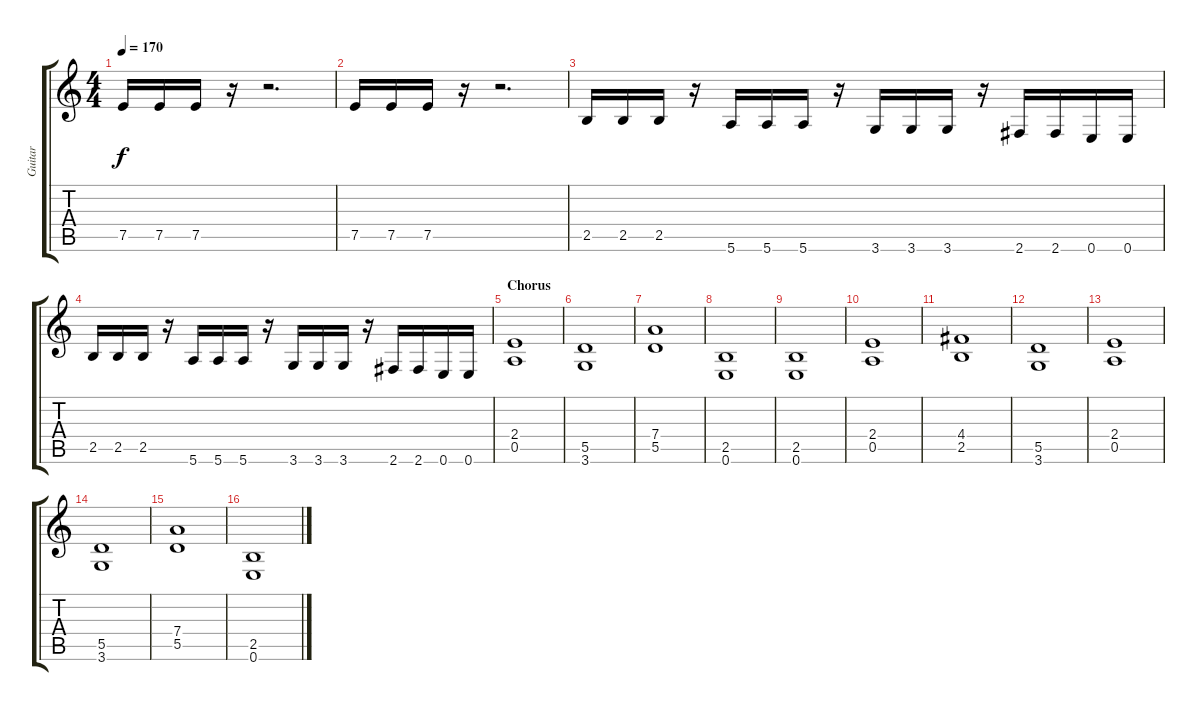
\track ("Guitar" "Guitar") {instrument overdrivenguitar}
\staff {score tabs}
\tuning (E4 B3 G3 D3 A2 E2) {hide}
\ts (4 4)
\tempo 170
\clef g2
\ks c
7.5.16{dy f} 7.5.16 7.5.16 r.16 r.2{d} |
7.5.16 7.5.16 7.5.16 r.16 r.2{d} |
2.5.16 2.5.16 2.5.16 r.16 5.6.16 5.6.16 5.6.16 r.16 3.6.16 3.6.16 3.6.16 r.16 2.6.16 2.6.16 0.6.16 0.6.16 |
2.5.16 2.5.16 2.5.16 r.16 5.6.16 5.6.16 5.6.16 r.16 3.6.16 3.6.16 3.6.16 r.16 2.6.16 2.6.16 0.6.16 0.6.16 |
\section ("" "Chorus")
(2.4 0.5).1 |
(5.5 3.6).1 |
(7.4 5.5).1 |
(2.5 0.6).1 |
(2.5 0.6).1 |
(2.4 0.5).1 |
(4.4 2.5).1 |
(5.5 3.6).1 |
(2.4 0.5).1 |
(5.5 3.6).1 |
(7.4 5.5).1 |
(2.5 0.6).1
